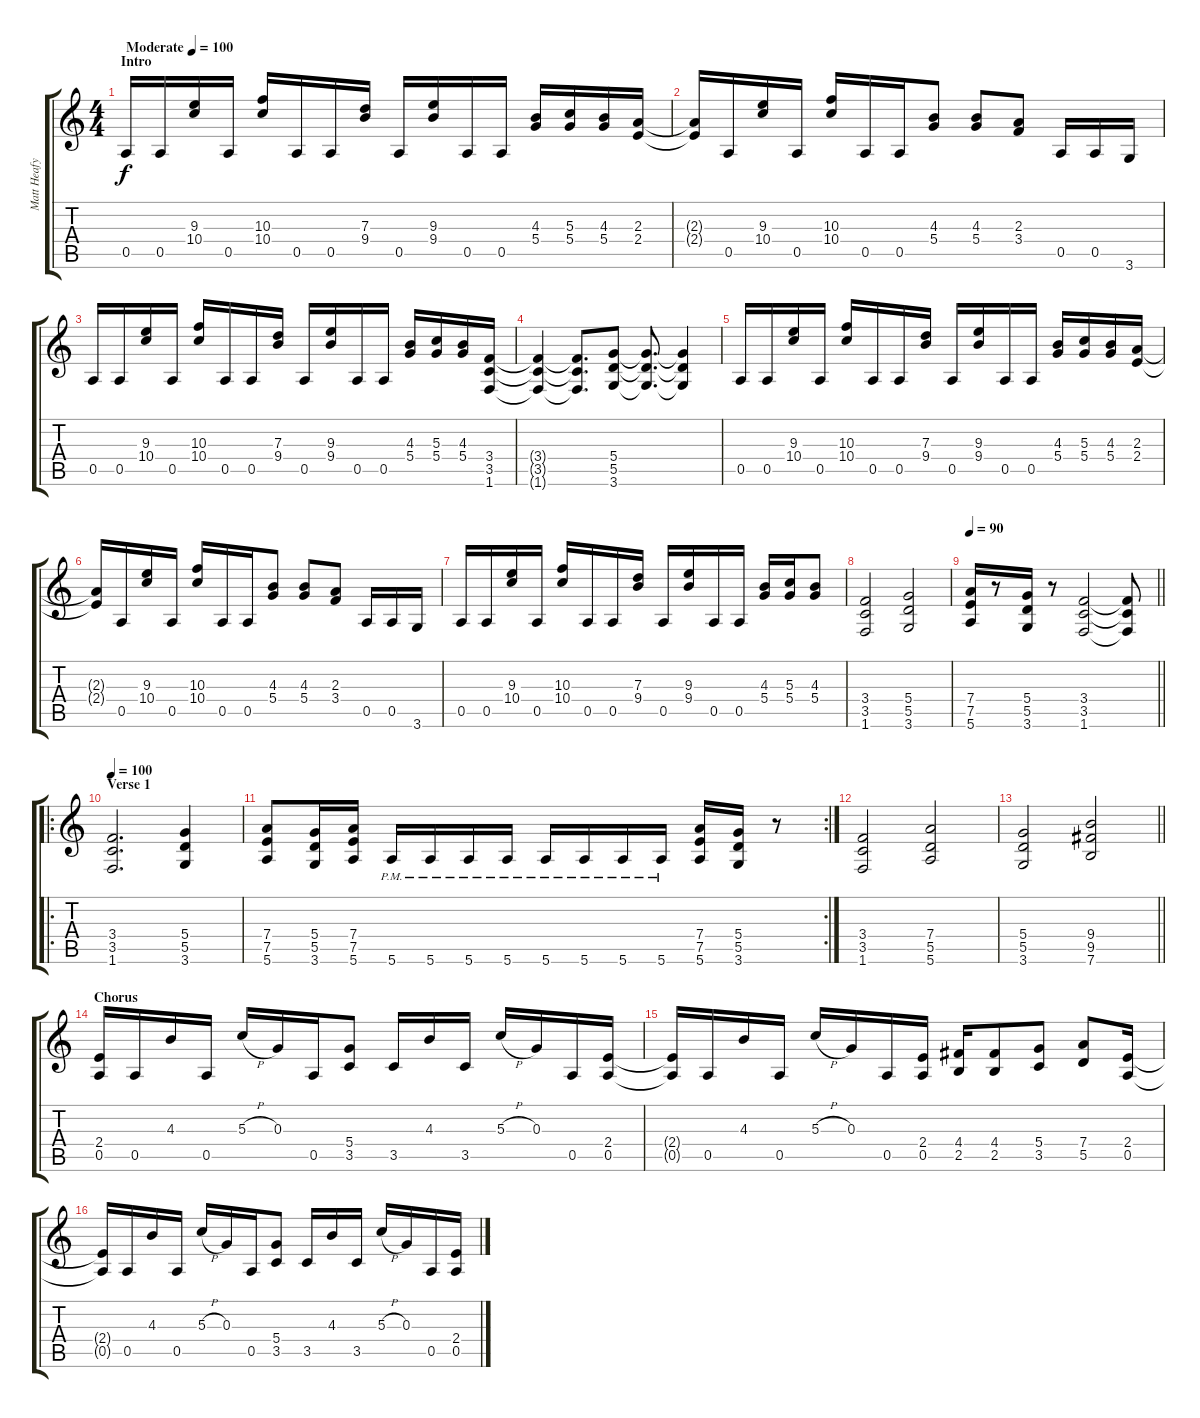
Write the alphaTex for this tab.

\track ("Matt Heafy" "Matt Heafy") {instrument distortionguitar}
\staff {score tabs}
\tuning (E4 B3 G3 D3 A2 E2) {hide}
\ts (4 4)
\section ("" "Intro")
\tempo (100 "Moderate")
\clef g2
\ks c
0.5.16{dy f instrument distortionguitar} 0.5.16 (9.3 10.4).16 0.5.16 (10.3 10.4).16 0.5.16 0.5.16 (7.3 9.4).16 0.5.16 (9.3 9.4).16 0.5.16 0.5.16 (4.3 5.4).16 (5.3 5.4).16 (4.3 5.4).16 (2.3 2.4).16 |
(2.3{t} 2.4{t}).16 0.5.16 (9.3 10.4).16 0.5.16 (10.3 10.4).16 0.5.16 0.5.16 (4.3 5.4).8 (4.3 5.4).8 (2.3 3.4).8 0.5.16 0.5.16 3.6.16 |
0.5.16 0.5.16 (9.3 10.4).16 0.5.16 (10.3 10.4).16 0.5.16 0.5.16 (7.3 9.4).16 0.5.16 (9.3 9.4).16 0.5.16 0.5.16 (4.3 5.4).16 (5.3 5.4).16 (4.3 5.4).16 (3.4 3.5 1.6).16 |
(3.4{t} 3.5{t} 1.6{t}).4 (3.4{t} 3.5{t} 1.6{t}).8{d} (5.4 5.5 3.6).8 (5.4{t} 5.5{t} 3.6{t}).8{d} (5.4{t} 5.5{t} 3.6{t}).4 |
0.5.16 0.5.16 (9.3 10.4).16 0.5.16 (10.3 10.4).16 0.5.16 0.5.16 (7.3 9.4).16 0.5.16 (9.3 9.4).16 0.5.16 0.5.16 (4.3 5.4).16 (5.3 5.4).16 (4.3 5.4).16 (2.3 2.4).16 |
(2.3{t} 2.4{t}).16 0.5.16 (9.3 10.4).16 0.5.16 (10.3 10.4).16 0.5.16 0.5.16 (4.3 5.4).8 (4.3 5.4).8 (2.3 3.4).8 0.5.16 0.5.16 3.6.16 |
0.5.16 0.5.16 (9.3 10.4).16 0.5.16 (10.3 10.4).16 0.5.16 0.5.16 (7.3 9.4).16 0.5.16 (9.3 9.4).16 0.5.16 0.5.16 (4.3 5.4).16 (5.3 5.4).16 (4.3 5.4).8 |
(3.4 3.5 1.6).2 (5.4 5.5 3.6).2 |
\tempo 90
\barLineRight lightlight
(7.4 7.5 5.6).16 r.8 (5.4 5.5 3.6).16 r.8 (3.4 3.5 1.6).2 (3.4{t} 3.5{t} 1.6{t}).8 |
\ro
\section ("" "Verse 1")
\tempo 100
(3.4 3.5 1.6).2{d} (5.4 5.5 3.6).4 |
\rc 2
(7.4 7.5 5.6).8 (5.4 5.5 3.6).16 (7.4 7.5 5.6).16 5.6{pm}.16 5.6{pm}.16 5.6{pm}.16 5.6{pm}.16 5.6{pm}.16 5.6{pm}.16 5.6{pm}.16 5.6{pm}.16 (7.4 7.5 5.6).16 (5.4 5.5 3.6).16 r.8 |
(3.4 3.5 1.6).2 (7.4 5.5 5.6).2 |
\barLineRight lightlight
(5.4 5.5 3.6).2 (9.4 9.5 7.6).2 |
\section ("" "Chorus")
(2.4 0.5).16 0.5.16 4.3.16 0.5.16 5.3{h}.16 0.3.16 0.5.16 (5.4 3.5).8 3.5.16 4.3.16 3.5.16 5.3{h}.16 0.3.16 0.5.16 (2.4 0.5).16 |
(2.4{t} 0.5{t}).16 0.5.16 4.3.16 0.5.16 5.3{h}.16 0.3.16 0.5.16 (2.4 0.5).16 (4.4 2.5).16 (4.4 2.5).8 (5.4 3.5).8 (7.4 5.5).8 (2.4 0.5).16 |
(2.4{t} 0.5{t}).16 0.5.16 4.3.16 0.5.16 5.3{h}.16 0.3.16 0.5.16 (5.4 3.5).8 3.5.16 4.3.16 3.5.16 5.3{h}.16 0.3.16 0.5.16 (2.4 0.5).16
